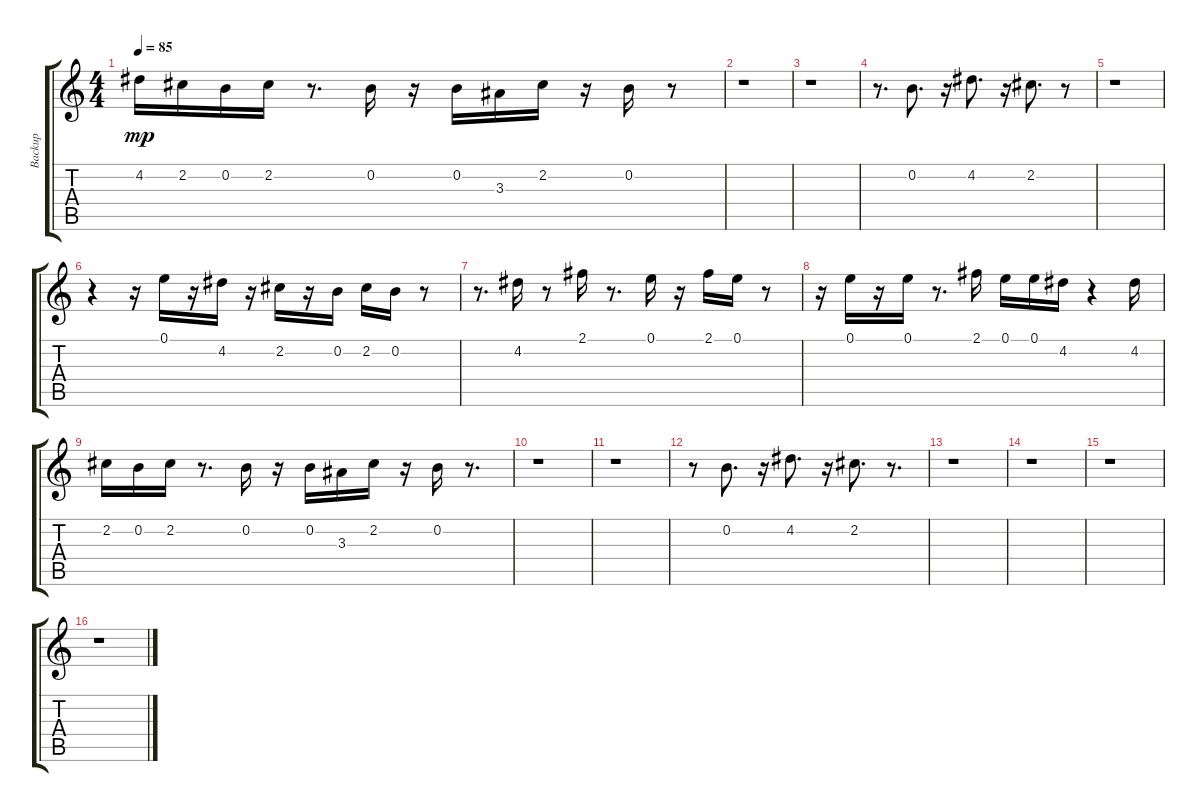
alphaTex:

\track ("Backup" "Backup") {instrument overdrivenguitar}
\staff {score tabs}
\tuning (E4 B3 G3 D3 A2 E2) {hide}
\ts (4 4)
\tempo 85
\clef g2
\ks c
4.2.16{dy mp} 2.2.16 0.2.16 2.2.16 r.8{d} 0.2.16 r.16 0.2.16 3.3.16 2.2.16 r.16 0.2.16 r.8 |
r.1 |
r.1 |
r.8{d} 0.2.8{d} r.16 4.2.8{d} r.16 2.2.8{d} r.8 |
r.1 |
r.4 r.16 0.1.16 r.16 4.2.16 r.16 2.2.16 r.16 0.2.16 2.2.16 0.2.16 r.8 |
r.8{d} 4.2.16 r.8 2.1.16 r.8{d} 0.1.16 r.16 2.1.16 0.1.16 r.8 |
r.16 0.1.16 r.16 0.1.16 r.8{d} 2.1.16 0.1.16 0.1.16 4.2.16 r.4 4.2.16 |
2.2.16 0.2.16 2.2.16 r.8{d} 0.2.16 r.16 0.2.16 3.3.16 2.2.16 r.16 0.2.16 r.8{d} |
r.1 |
r.1 |
r.8 0.2.8{d} r.16 4.2.8{d} r.16 2.2.8{d} r.8{d} |
r.1 |
r.1 |
r.1 |
r.1
